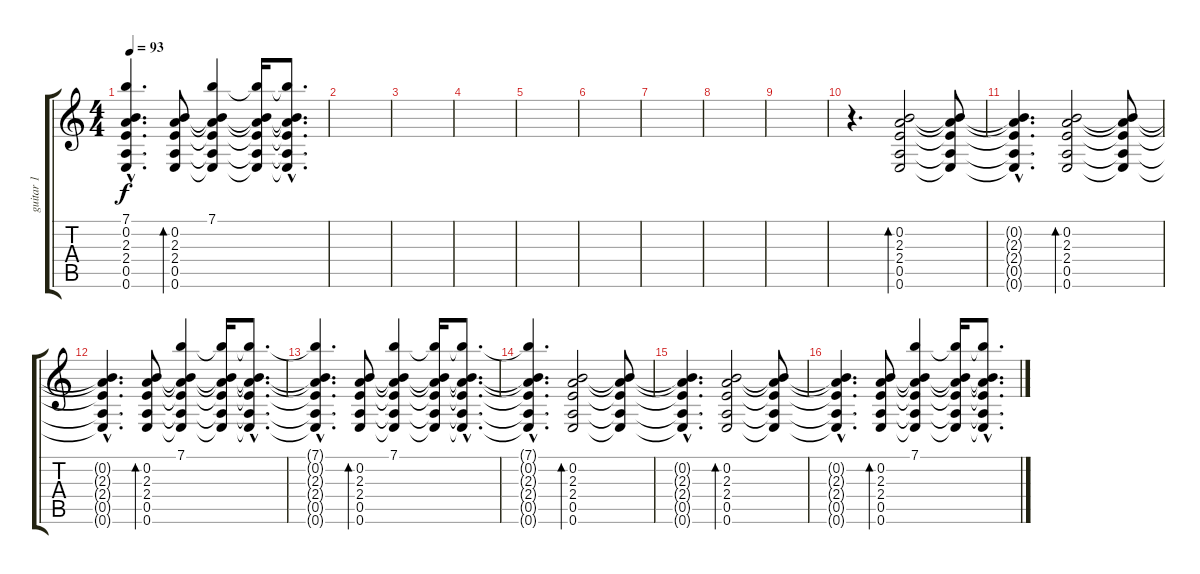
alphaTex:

\track ("guitar 1" "guitar 1") {instrument electricguitarclean}
\staff {score tabs}
\tuning (E4 B3 G3 D3 A2 E2) {hide}
\ts (4 4)
\tempo 93
\clef g2
\ks c
(7.1{hac t} 0.2{hac t} 2.3{hac t} 2.4{hac t} 0.5{hac t} 0.6{hac t}).4{d dy f} (0.2 2.3 2.4 0.5 0.6).8{bd 240} (7.1 0.2{t} 2.3{t} 2.4{t} 0.5{t} 0.6{t}).4 (7.1{t} 0.2{t} 2.3{t} 2.4{t} 0.5{t} 0.6{t}).16 (7.1{hac t} 0.2{hac t} 2.3{hac t} 2.4{hac t} 0.5{hac t} 0.6{hac t}).8{d} |
|
|
|
|
|
|
|
|
r.4{d} (0.2 2.3 2.4 0.5 0.6).2{bd 240} (0.2{t} 2.3{t} 2.4{t} 0.5{t} 0.6{t}).8 |
(0.2{hac t} 2.3{hac t} 2.4{hac t} 0.5{hac t} 0.6{hac t}).4{d} (0.2 2.3 2.4 0.5 0.6).2{bd 240} (0.2{t} 2.3{t} 2.4{t} 0.5{t} 0.6{t}).8 |
(0.2{hac t} 2.3{hac t} 2.4{hac t} 0.5{hac t} 0.6{hac t}).4{d} (0.2 2.3 2.4 0.5 0.6).8{bd 240} (7.1 0.2{t} 2.3{t} 2.4{t} 0.5{t} 0.6{t}).4 (7.1{t} 0.2{t} 2.3{t} 2.4{t} 0.5{t} 0.6{t}).16 (7.1{hac t} 0.2{hac t} 2.3{hac t} 2.4{hac t} 0.5{hac t} 0.6{hac t}).8{d} |
(7.1{hac t} 0.2{hac t} 2.3{hac t} 2.4{hac t} 0.5{hac t} 0.6{hac t}).4{d} (0.2 2.3 2.4 0.5 0.6).8{bd 240} (7.1 0.2{t} 2.3{t} 2.4{t} 0.5{t} 0.6{t}).4 (7.1{t} 0.2{t} 2.3{t} 2.4{t} 0.5{t} 0.6{t}).16 (7.1{hac t} 0.2{hac t} 2.3{hac t} 2.4{hac t} 0.5{hac t} 0.6{hac t}).8{d} |
(7.1{hac t} 0.2{hac t} 2.3{hac t} 2.4{hac t} 0.5{hac t} 0.6{hac t}).4{d} (0.2 2.3 2.4 0.5 0.6).2{bd 240} (0.2{t} 2.3{t} 2.4{t} 0.5{t} 0.6{t}).8 |
(0.2{hac t} 2.3{hac t} 2.4{hac t} 0.5{hac t} 0.6{hac t}).4{d} (0.2 2.3 2.4 0.5 0.6).2{bd 240} (0.2{t} 2.3{t} 2.4{t} 0.5{t} 0.6{t}).8 |
(0.2{hac t} 2.3{hac t} 2.4{hac t} 0.5{hac t} 0.6{hac t}).4{d} (0.2 2.3 2.4 0.5 0.6).8{bd 240} (7.1 0.2{t} 2.3{t} 2.4{t} 0.5{t} 0.6{t}).4 (7.1{t} 0.2{t} 2.3{t} 2.4{t} 0.5{t} 0.6{t}).16 (7.1{hac t} 0.2{hac t} 2.3{hac t} 2.4{hac t} 0.5{hac t} 0.6{hac t}).8{d}
